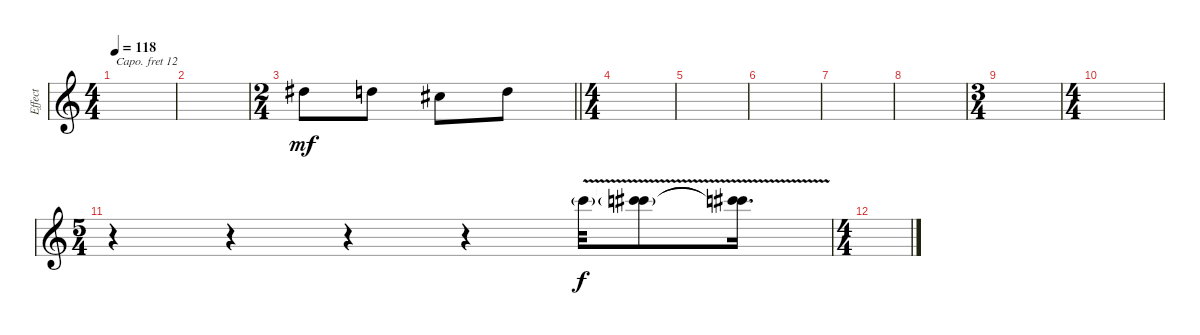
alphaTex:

\track ("Effect" "Effect") {instrument orchestralharp}
\staff {score}
\capo 12
\tuning (E4 B3 G3 D3 A2 E2) {hide}
\ts (4 4)
\tempo 118
\clef g2
\ks c
|
|
\ts (2 4)
\barLineRight lightlight
8.3.8{dy mf} 7.3.8 6.3.8 7.3.8 |
\ts (4 4)
|
|
|
|
|
\ts (3 4)
|
\ts (4 4)
|
\ts (5 4)
r.4 r.4 r.4 r.4 13.2{v g}.32{dy f} (9.1{v g} 13.2{t}).8 (9.1{t} 13.2{t}).16{d} |
\ts (4 4)
